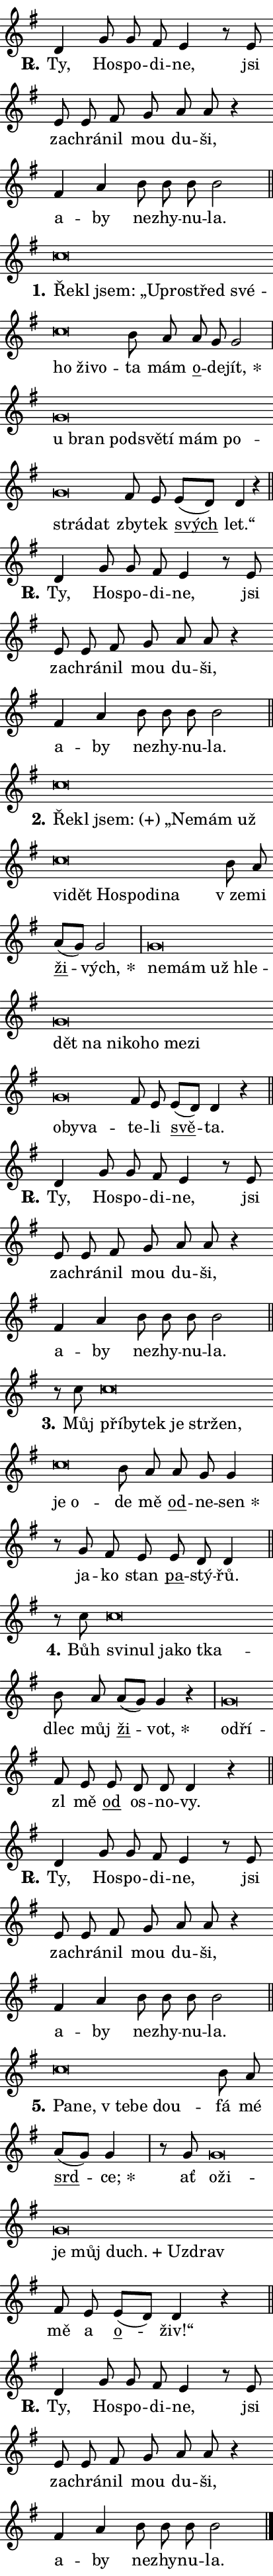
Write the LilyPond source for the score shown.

\version "2.24.0"
\header { tagline = "" }
\paper {
  indent = 0\cm
  top-margin = 0\cm
  right-margin = 0\cm
  bottom-margin = 0\cm
  left-margin = 0\cm
  paper-width = 7\cm
  page-breaking = #ly:one-page-breaking
  system-system-spacing.basic-distance = #11
  score-system-spacing.basic-distance = #11
  ragged-last = ##f
}


%% Author: Thomas Morley
%% https://lists.gnu.org/archive/html/lilypond-user/2020-05/msg00002.html
#(define (line-position grob)
"Returns position of @var[grob} in current system:
   @code{'start}, if at first time-step
   @code{'end}, if at last time-step
   @code{'middle} otherwise
"
  (let* ((col (ly:item-get-column grob))
         (ln (ly:grob-object col 'left-neighbor))
         (rn (ly:grob-object col 'right-neighbor))
         (col-to-check-left (if (ly:grob? ln) ln col))
         (col-to-check-right (if (ly:grob? rn) rn col))
         (break-dir-left
           (and
             (ly:grob-property col-to-check-left 'non-musical #f)
             (ly:item-break-dir col-to-check-left)))
         (break-dir-right
           (and
             (ly:grob-property col-to-check-right 'non-musical #f)
             (ly:item-break-dir col-to-check-right))))
        (cond ((eqv? 1 break-dir-left) 'start)
              ((eqv? -1 break-dir-right) 'end)
              (else 'middle))))

#(define (tranparent-at-line-position vctor)
  (lambda (grob)
  "Relying on @code{line-position} select the relevant enry from @var{vctor}.
Used to determine transparency,"
    (case (line-position grob)
      ((end) (not (vector-ref vctor 0)))
      ((middle) (not (vector-ref vctor 1)))
      ((start) (not (vector-ref vctor 2))))))

noteHeadBreakVisibility =
#(define-music-function (break-visibility)(vector?)
"Makes @code{NoteHead}s transparent relying on @var{break-visibility}"
#{
  \override NoteHead.transparent =
    #(tranparent-at-line-position break-visibility)
#})

#(define delete-ledgers-for-transparent-note-heads
  (lambda (grob)
    "Reads whether a @code{NoteHead} is transparent.
If so this @code{NoteHead} is removed from @code{'note-heads} from
@var{grob}, which is supposed to be @code{LedgerLineSpanner}.
As a result ledgers are not printed for this @code{NoteHead}"
    (let* ((nhds-array (ly:grob-object grob 'note-heads))
           (nhds-list
             (if (ly:grob-array? nhds-array)
                 (ly:grob-array->list nhds-array)
                 '()))
           ;; Relies on the transparent-property being done before
           ;; Staff.LedgerLineSpanner.after-line-breaking is executed.
           ;; This is fragile ...
           (to-keep
             (remove
               (lambda (nhd)
                 (ly:grob-property nhd 'transparent #f))
               nhds-list)))
      ;; TODO find a better method to iterate over grob-arrays, similiar
      ;; to filter/remove etc for lists
      ;; For now rebuilt from scratch
      (set! (ly:grob-object grob 'note-heads)  '())
      (for-each
        (lambda (nhd)
          (ly:pointer-group-interface::add-grob grob 'note-heads nhd))
        to-keep))))

hideNotes = {
  \noteHeadBreakVisibility #begin-of-line-visible
}
unHideNotes = {
  \noteHeadBreakVisibility #all-visible
}

% work-around for resetting accidentals
% https://lilypond.org/doc/v2.23/Documentation/notation/displaying-rhythms#unmetered-music
cadenzaMeasure = {
  \cadenzaOff
  \partial 1024 s1024
  \cadenzaOn
}

#(define-markup-command (accent layout props text) (markup?)
  "Underline accented syllable"
  (interpret-markup layout props
    #{\markup \override #'(offset . 4.3) \underline { #text }#}))

responsum = \markup \concat {
  "R" \hspace #-1.05 \path #0.1 #'((moveto 0 0.07) (lineto 0.9 0.8)) \hspace #0.05 "."
}

\layout {
    \context {
        \Staff
        \remove "Time_signature_engraver"
        \override LedgerLineSpanner.after-line-breaking = #delete-ledgers-for-transparent-note-heads
    }
    \context {
        \Voice {
            \override NoteHead.output-attributes = #'((class . "notehead"))
            \override Hairpin.height = #0.55
        }
    }
    \context {
        \Lyrics {
            \override StanzaNumber.output-attributes = #'((class . "stanzanumber"))
            \override LyricSpace.minimum-distance = #0.9
            \override LyricText.font-name = #"TeX Gyre Schola"
            \override LyricText.font-size = 1
            \override StanzaNumber.font-name = #"TeX Gyre Schola Bold"
            \override StanzaNumber.font-size = 1
        }
    }
}

% magnetic-lyrics.ily
%
%   written by
%     Jean Abou Samra <jean@abou-samra.fr>
%     Werner Lemberg <wl@gnu.org>
%
%   adapted by
%     Jiri Hon <jiri.hon@gmail.com>
%
% Version 2022-Apr-15

% https://www.mail-archive.com/lilypond-user@gnu.org/msg149350.html

#(define (Left_hyphen_pointer_engraver context)
   "Collect syllable-hyphen-syllable occurrences in lyrics and store
them in properties.  This engraver only looks to the left.  For
example, if the lyrics input is @code{foo -- bar}, it does the
following.

@itemize @bullet
@item
Set the @code{text} property of the @code{LyricHyphen} grob between
@q{foo} and @q{bar} to @code{foo}.

@item
Set the @code{left-hyphen} property of the @code{LyricText} grob with
text @q{foo} to the @code{LyricHyphen} grob between @q{foo} and
@q{bar}.
@end itemize

Use this auxiliary engraver in combination with the
@code{lyric-@/text::@/apply-@/magnetic-@/offset!} hook."
   (let ((hyphen #f)
         (text #f))
     (make-engraver
      (acknowledgers
       ((lyric-syllable-interface engraver grob source-engraver)
        (set! text grob)))
      (end-acknowledgers
       ((lyric-hyphen-interface engraver grob source-engraver)
        ;(when (not (grob::has-interface grob 'lyric-space-interface))
          (set! hyphen grob)));)
      ((stop-translation-timestep engraver)
       (when (and text hyphen)
         (ly:grob-set-object! text 'left-hyphen hyphen))
       (set! text #f)
       (set! hyphen #f)))))

#(define (lyric-text::apply-magnetic-offset! grob)
   "If the space between two syllables is less than the value in
property @code{LyricText@/.details@/.squash-threshold}, move the right
syllable to the left so that it gets concatenated with the left
syllable.

Use this function as a hook for
@code{LyricText@/.after-@/line-@/breaking} if the
@code{Left_@/hyphen_@/pointer_@/engraver} is active."
   (let ((hyphen (ly:grob-object grob 'left-hyphen #f)))
     (when hyphen
       (let ((left-text (ly:spanner-bound hyphen LEFT)))
         (when (grob::has-interface left-text 'lyric-syllable-interface)
           (let* ((common (ly:grob-common-refpoint grob left-text X))
                  (this-x-ext (ly:grob-extent grob common X))
                  (left-x-ext
                   (begin
                     ;; Trigger magnetism for left-text.
                     (ly:grob-property left-text 'after-line-breaking)
                     (ly:grob-extent left-text common X)))
                  ;; `delta` is the gap width between two syllables.
                  (delta (- (interval-start this-x-ext)
                            (interval-end left-x-ext)))
                  (details (ly:grob-property grob 'details))
                  (threshold (assoc-get 'squash-threshold details 0.2)))
             (when (< delta threshold)
               (let* (;; We have to manipulate the input text so that
                      ;; ligatures crossing syllable boundaries are not
                      ;; disabled.  For languages based on the Latin
                      ;; script this is essentially a beautification.
                      ;; However, for non-Western scripts it can be a
                      ;; necessity.
                      (lt (ly:grob-property left-text 'text))
                      (rt (ly:grob-property grob 'text))
                      (is-space (grob::has-interface hyphen 'lyric-space-interface))
                      (space (if is-space " " ""))
                      (space-markup (grob-interpret-markup grob " "))
                      (space-size (interval-length (ly:stencil-extent space-markup X)))
                      (extra-delta (if is-space space-size 0))
                      ;; Append new syllable.
                      (ltrt-space (if (and (string? lt) (string? rt))
                                (string-append lt space rt)
                                (make-concat-markup (list lt space rt))))
                      ;; Right-align `ltrt` to the right side.
                      (ltrt-space-markup (grob-interpret-markup
                               grob
                               (make-translate-markup
                                (cons (interval-length this-x-ext) 0)
                                (make-right-align-markup ltrt-space)))))
                 (begin
                   ;; Don't print `left-text`.
                   (ly:grob-set-property! left-text 'stencil #f)
                   ;; Set text and stencil (which holds all collected
                   ;; syllables so far) and shift it to the left.
                   (ly:grob-set-property! grob 'text ltrt-space)
                   (ly:grob-set-property! grob 'stencil ltrt-space-markup)
                   (ly:grob-translate-axis! grob (- (- delta extra-delta)) X))))))))))


#(define (lyric-hyphen::displace-bounds-first grob)
   ;; Make very sure this callback isn't triggered too early.
   (let ((left (ly:spanner-bound grob LEFT))
         (right (ly:spanner-bound grob RIGHT)))
     (ly:grob-property left 'after-line-breaking)
     (ly:grob-property right 'after-line-breaking)
     (ly:lyric-hyphen::print grob)))

squashThreshold = #0.4

\layout {
  \context {
    \Lyrics
    \consists #Left_hyphen_pointer_engraver
    \override LyricText.after-line-breaking =
      #lyric-text::apply-magnetic-offset!
    \override LyricHyphen.stencil = #lyric-hyphen::displace-bounds-first
    \override LyricText.details.squash-threshold = \squashThreshold
    \override LyricHyphen.minimum-distance = 0
    \override LyricHyphen.minimum-length = \squashThreshold
  }
}

squash = \override LyricText.details.squash-threshold = 9999
unSquash = \override LyricText.details.squash-threshold = \squashThreshold

left = \override LyricText.self-alignment-X = #LEFT
unLeft = \revert LyricText.self-alignment-X

starOffset = #(lambda (grob) 
                (let ((x_offset (ly:self-alignment-interface::aligned-on-x-parent grob)))
                  (if (= x_offset 0) 0 (+ x_offset 1.2))))

star = #(define-music-function (syllable)(string?)
"Append star separator at the end of a syllable"
#{
  \once \override LyricText.X-offset = #starOffset
  \lyricmode { \markup {
    #syllable
    \override #'((font-name . "TeX Gyre Schola Bold")) \hspace #0.2 \lower #0.65 \larger "*"
  } }
#})

starAccent = #(define-music-function (syllable)(string?)
"Append star separator at the end of a syllable and make accent"
#{
  \once \override LyricText.X-offset = #starOffset
  \lyricmode { \markup {
    \accent #syllable
    \override #'((font-name . "TeX Gyre Schola Bold")) \hspace #0.2 \lower #0.65 \larger "*"
  } }
#})

breath = #(define-music-function (syllable)(string?)
"Append breathing indicator at the end of a syllable"
#{
  \lyricmode { \markup { #syllable "+" } }
#})

optionalBreath = #(define-music-function (syllable)(string?)
"Append optional breathing indicator at the end of a syllable"
#{
  \lyricmode { \markup { #syllable "(+)" } }
#})


\score {
    <<
        \new Voice = "melody" { \cadenzaOn \key g \major \relative { d'4 g8 g fis e4 r8 e8 \bar "" e e \bar "" fis g \bar "" a a r4 \bar "" fis a b8 b b b2 \cadenzaMeasure \bar "||" \break } }
        \new Lyrics \lyricsto "melody" { \lyricmode { \set stanza = \responsum
Ty, Ho -- spo -- di -- ne, jsi za -- chrá -- nil mou du -- ši, a -- by ne -- zhy -- nu -- la. } }
    >>
    \layout {}
}

\score {
    <<
        \new Voice = "melody" { \cadenzaOn \key g \major \relative { c''\breve*1/16 \hideNotes \breve*1/16 \bar "" \breve*1/16 \bar "" \breve*1/16 \bar "" \breve*1/16 \bar "" \breve*1/16 \bar "" \breve*1/16 \bar "" \breve*1/16 \bar "" \breve*1/16 \breve*1/16 \bar "" \unHideNotes b8 a \bar "" a g g2 \cadenzaMeasure \bar "|" g\breve*1/16 \hideNotes \breve*1/16 \bar "" \breve*1/16 \bar "" \breve*1/16 \bar "" \breve*1/16 \bar "" \breve*1/16 \bar "" \breve*1/16 \bar "" \breve*1/16 \breve*1/16 \bar "" \unHideNotes fis8 e \bar "" e[( d)] d4 r \cadenzaMeasure \bar "||" \break } }
        \new Lyrics \lyricsto "melody" { \lyricmode { \set stanza = "1."
\left Ře -- \squash kl jsem: „U -- pro -- střed své -- ho ži -- vo -- \unLeft \unSquash ta mám \markup \accent o -- de -- \star jít, \left u \squash bran pod -- svě -- tí mám po -- strá -- dat \unLeft \unSquash zby -- tek \markup \accent svých let.“ } }
    >>
    \layout {}
}

\score {
    <<
        \new Voice = "melody" { \cadenzaOn \key g \major \relative { d'4 g8 g fis e4 r8 e8 \bar "" e e \bar "" fis g \bar "" a a r4 \bar "" fis a b8 b b b2 \cadenzaMeasure \bar "||" \break } }
        \new Lyrics \lyricsto "melody" { \lyricmode { \set stanza = \responsum
Ty, Ho -- spo -- di -- ne, jsi za -- chrá -- nil mou du -- ši, a -- by ne -- zhy -- nu -- la. } }
    >>
    \layout {}
}

\score {
    <<
        \new Voice = "melody" { \cadenzaOn \key g \major \relative { c''\breve*1/16 \hideNotes \breve*1/16 \bar "" \breve*1/16 \bar "" \breve*1/16 \bar "" \breve*1/16 \bar "" \breve*1/16 \bar "" \breve*1/16 \bar "" \breve*1/16 \bar "" \breve*1/16 \bar "" \breve*1/16 \bar "" \breve*1/16 \breve*1/16 \bar "" \unHideNotes b8 a \bar "" a[( g)] g2 \cadenzaMeasure \bar "|" g\breve*1/16 \hideNotes \breve*1/16 \bar "" \breve*1/16 \bar "" \breve*1/16 \bar "" \breve*1/16 \bar "" \breve*1/16 \bar "" \breve*1/16 \bar "" \breve*1/16 \bar "" \breve*1/16 \bar "" \breve*1/16 \bar "" \breve*1/16 \bar "" \breve*1/16 \bar "" \breve*1/16 \breve*1/16 \bar "" \unHideNotes fis8 e \bar "" e[( d)] d4 r \cadenzaMeasure \bar "||" \break } }
        \new Lyrics \lyricsto "melody" { \lyricmode { \set stanza = "2."
\left Ře -- \squash kl \optionalBreath jsem: „Ne -- mám už vi -- dět Ho -- spo -- di -- na \unLeft \unSquash "v ze" -- mi \markup \accent ži -- \star vých, \left ne -- \squash mám už hle -- dět na ni -- ko -- ho me -- zi o -- by -- va -- \unLeft \unSquash te -- li \markup \accent svě -- ta. } }
    >>
    \layout {}
}

\score {
    <<
        \new Voice = "melody" { \cadenzaOn \key g \major \relative { d'4 g8 g fis e4 r8 e8 \bar "" e e \bar "" fis g \bar "" a a r4 \bar "" fis a b8 b b b2 \cadenzaMeasure \bar "||" \break } }
        \new Lyrics \lyricsto "melody" { \lyricmode { \set stanza = \responsum
Ty, Ho -- spo -- di -- ne, jsi za -- chrá -- nil mou du -- ši, a -- by ne -- zhy -- nu -- la. } }
    >>
    \layout {}
}

\score {
    <<
        \new Voice = "melody" { \cadenzaOn \key g \major \relative { r8 c''8 c\breve*1/16 \hideNotes \breve*1/16 \bar "" \breve*1/16 \bar "" \breve*1/16 \bar "" \breve*1/16 \bar "" \breve*1/16 \bar "" \breve*1/16 \breve*1/16 \bar "" \unHideNotes b8 a \bar "" a g g4 \cadenzaMeasure \bar "|" r8 g fis8 e \bar "" e d d4 \cadenzaMeasure \bar "||" \break } }
        \new Lyrics \lyricsto "melody" { \lyricmode { \set stanza = "3."
Můj \left pří -- \squash by -- tek je str -- žen, je o -- \unLeft \unSquash de mě \markup \accent od -- ne -- \star sen ja -- ko stan \markup \accent pa -- stý -- řů. } }
    >>
    \layout {}
}

\score {
    <<
        \new Voice = "melody" { \cadenzaOn \key g \major \relative { r8 c''8 c\breve*1/16 \hideNotes \breve*1/16 \bar "" \breve*1/16 \bar "" \breve*1/16 \breve*1/16 \bar "" \unHideNotes b8 a \bar "" a[( g)] g4 r \cadenzaMeasure \bar "|" g\breve*1/16 \hideNotes \breve*1/16 \bar "" \unHideNotes fis8 e \bar "" e d d d4 r \cadenzaMeasure \bar "||" \break } }
        \new Lyrics \lyricsto "melody" { \lyricmode { \set stanza = "4."
Bůh \left svi -- \squash nul ja -- ko tka -- \unLeft \unSquash dlec můj \markup \accent ži -- \star vot, \left od -- \squash ří -- \unLeft \unSquash zl mě \markup \accent od os -- no -- vy. } }
    >>
    \layout {}
}

\score {
    <<
        \new Voice = "melody" { \cadenzaOn \key g \major \relative { d'4 g8 g fis e4 r8 e8 \bar "" e e \bar "" fis g \bar "" a a r4 \bar "" fis a b8 b b b2 \cadenzaMeasure \bar "||" \break } }
        \new Lyrics \lyricsto "melody" { \lyricmode { \set stanza = \responsum
Ty, Ho -- spo -- di -- ne, jsi za -- chrá -- nil mou du -- ši, a -- by ne -- zhy -- nu -- la. } }
    >>
    \layout {}
}

\score {
    <<
        \new Voice = "melody" { \cadenzaOn \key g \major \relative { c''\breve*1/16 \hideNotes \breve*1/16 \bar "" \breve*1/16 \bar "" \breve*1/16 \breve*1/16 \bar "" \unHideNotes b8 a \bar "" a[( g)] g4 \cadenzaMeasure \bar "|" r8 g8 g\breve*1/16 \hideNotes \breve*1/16 \bar "" \breve*1/16 \bar "" \breve*1/16 \bar "" \breve*1/16 \bar "" \breve*1/16 \breve*1/16 \bar "" \unHideNotes fis8 e \bar "" e[( d)] d4 r \cadenzaMeasure \bar "||" \break } }
        \new Lyrics \lyricsto "melody" { \lyricmode { \set stanza = "5."
\left Pa -- \squash ne, "v te" -- be dou -- \unLeft \unSquash fá mé \markup \accent srd -- \star ce; ať \left o -- \squash ži -- je můj \breath "duch." Uz -- drav \unLeft \unSquash mě a \markup \accent o -- živ!“ } }
    >>
    \layout {}
}

\score {
    <<
        \new Voice = "melody" { \cadenzaOn \key g \major \relative { d'4 g8 g fis e4 r8 e8 \bar "" e e \bar "" fis g \bar "" a a r4 \bar "" fis a b8 b b b2 \cadenzaMeasure \bar "||" \break } \bar "|." }
        \new Lyrics \lyricsto "melody" { \lyricmode { \set stanza = \responsum
Ty, Ho -- spo -- di -- ne, jsi za -- chrá -- nil mou du -- ši, a -- by ne -- zhy -- nu -- la. } }
    >>
    \layout {}
}
